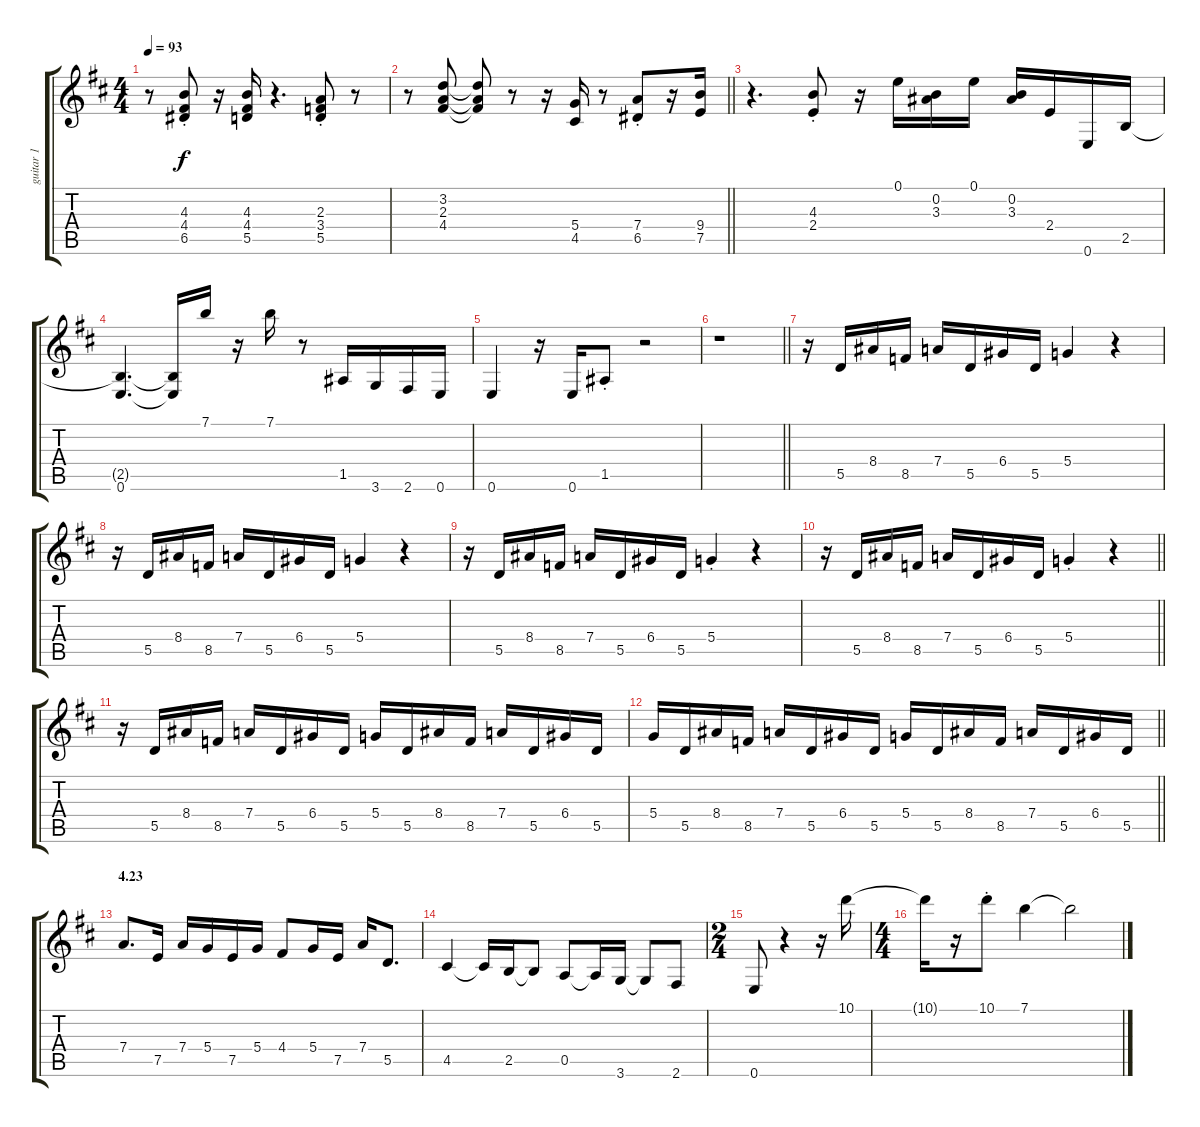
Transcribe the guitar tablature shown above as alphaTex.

\track ("guitar 1" "guitar 1") {instrument distortionguitar}
\staff {score tabs}
\tuning (E4 B3 G3 D3 A2 E2) {hide}
\ts (4 4)
\tempo 93
\clef g2
\ks d
r.8{dy f} (4.3{st} 4.4{st} 6.5{st}).8 r.16 (4.3 4.4 5.5).16 r.4{d} (2.3{st} 3.4{st} 5.5{st}).8 r.8 |
\barLineRight lightlight
r.8 (3.2 2.3 4.4).8 (3.2{t} 2.3{t} 4.4{t}).8 r.8 r.16 (5.4 4.5).16 r.8 (7.4{st} 6.5{st}).8 r.16 (9.4 7.5).16 |
r.4{d} (4.3{st} 2.4{st}).8 r.16 0.1.16 (0.2 3.3).16 0.1.16 (0.2 3.3).16 2.4.16 0.6.16 2.5.16 |
(2.5{t} 0.6).4{d} (2.5{t} 0.6{t}).16 7.1.16 r.16 7.1.16 r.8 1.5.16 3.6.16 2.6.16 0.6.16 |
0.6.4 r.16 0.6.16 1.5{st}.8 r.2 |
\barLineRight lightlight
r.1 |
r.16 5.5.16 8.4.16 8.5.16 7.4.16 5.5.16 6.4.16 5.5.16 5.4.4 r.4 |
r.16 5.5.16 8.4.16 8.5.16 7.4.16 5.5.16 6.4.16 5.5.16 5.4.4 r.4 |
r.16 5.5.16 8.4.16 8.5.16 7.4.16 5.5.16 6.4.16 5.5.16 5.4{st}.4 r.4 |
\barLineRight lightlight
r.16 5.5.16 8.4.16 8.5.16 7.4.16 5.5.16 6.4.16 5.5.16 5.4{st}.4 r.4 |
r.16 5.5.16 8.4.16 8.5.16 7.4.16 5.5.16 6.4.16 5.5.16 5.4.16 5.5.16 8.4.16 8.5.16 7.4.16 5.5.16 6.4.16 5.5.16 |
\barLineRight lightlight
5.4.16 5.5.16 8.4.16 8.5.16 7.4.16 5.5.16 6.4.16 5.5.16 5.4.16 5.5.16 8.4.16 8.5.16 7.4.16 5.5.16 6.4.16 5.5.16 |
\section ("" "4.23")
7.4.8{d} 7.5.16 7.4.16 5.4.16 7.5.16 5.4.16 4.4.8 5.4.16 7.5.16 7.4.16 5.5.8{d} |
4.5.4 4.5{t}.16 2.5.16 2.5{t}.8 0.5.8 0.5{t}.16 3.6.16 3.6{t}.8 2.6.8 |
\ts (2 4)
0.6.8 r.4 r.16 10.1.16 |
\ts (4 4)
10.1{t}.16 r.16 10.1{st}.8 7.1.4 7.1{t}.2
